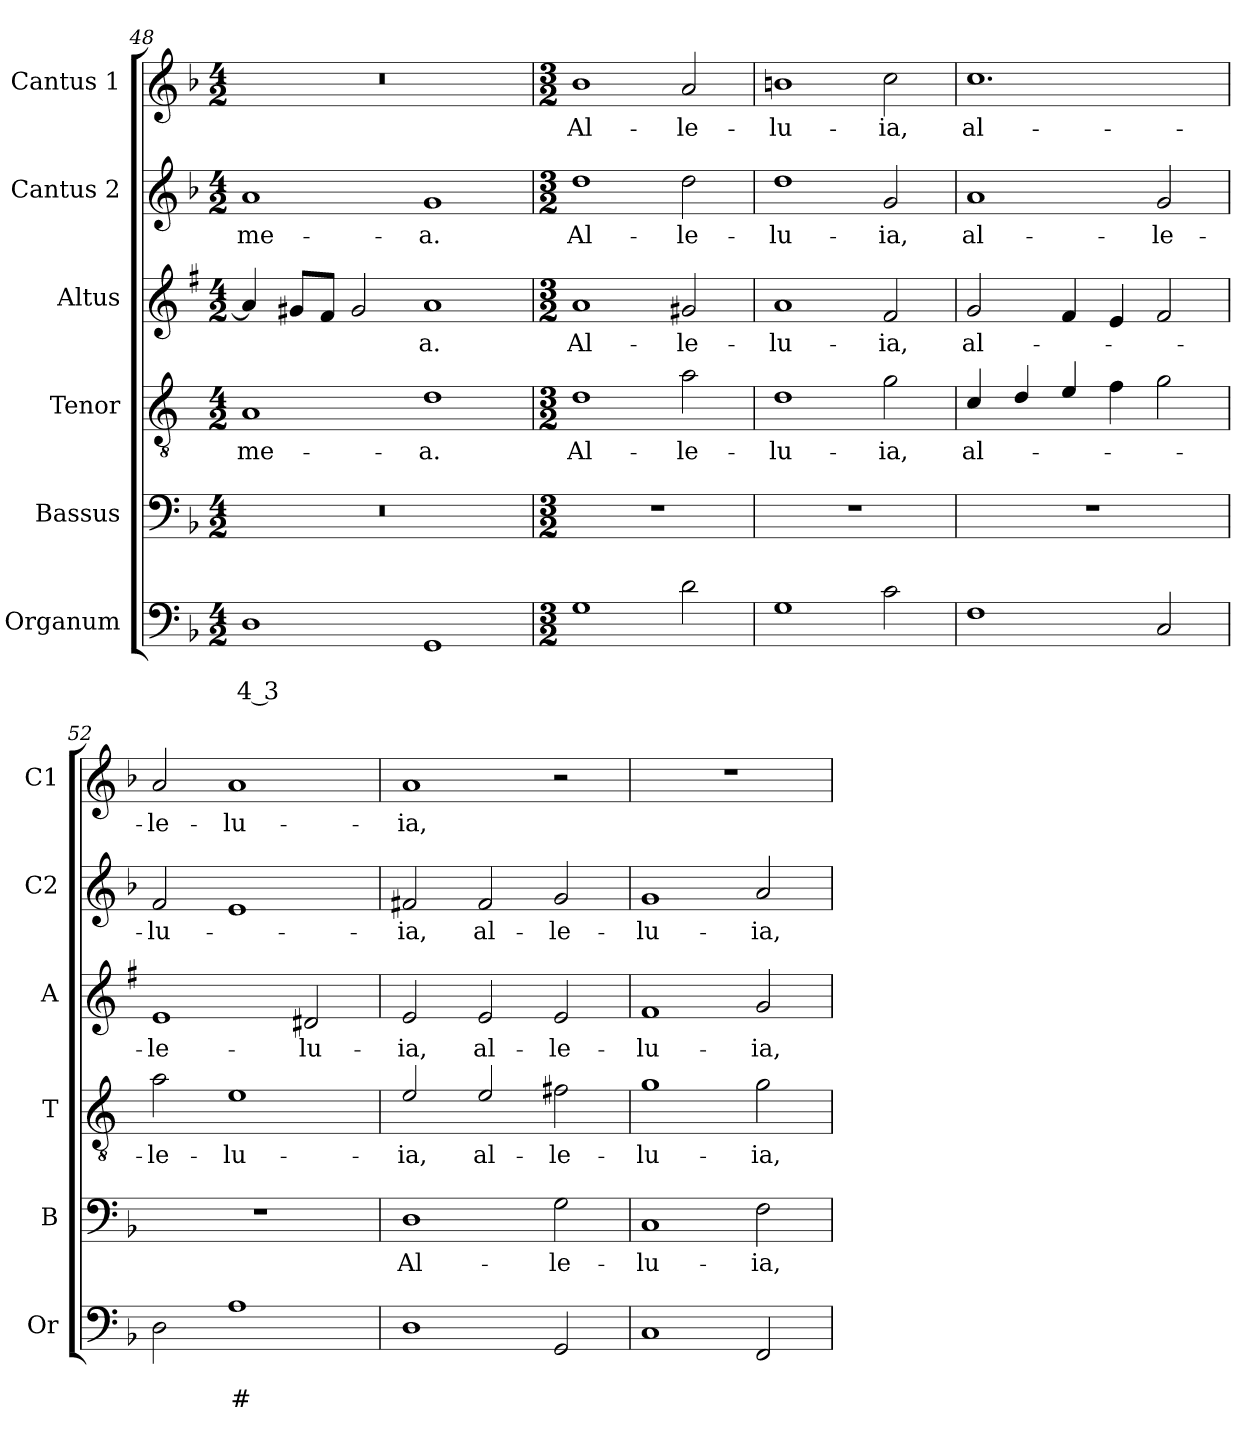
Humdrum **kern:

**kern	**text	**text	**kern	**text	**kern	**text	**kern	**text	**kern	**text	**kern	**text
*part6	*part6	*part6	*part5	*part5	*part4	*part4	*part3	*part3	*part2	*part2	*part1	*part1
*staff6	*staff6	*staff6	*staff5	*staff5	*staff4	*staff4	*staff3	*staff3	*staff2	*staff2	*staff1	*staff1
*I"Organum	*	*	*I"Bassus	*	*I"Tenor	*	*I"Altus	*	*I"Cantus 2	*	*I"Cantus 1	*
*I'Or	*	*	*I'B	*	*I'T	*	*I'A	*	*I'C2	*	*I'C1	*
*clefF4	*	*	*clefF4	*	*clefGv2	*	*clefG2	*	*clefG2	*	*clefG2	*
*	*	*	*	*	*ITrd4c7	*	*ITrd1c2	*	*	*	*	*
*k[b-]	*	*	*k[b-]	*	*k[b-]	*	*k[b-]	*	*k[b-]	*	*k[b-]	*
*F:	*	*	*F:	*	*F:	*	*F:	*	*F:	*	*F:	*
*M4/2	*	*	*M4/2	*	*M4/2	*	*M4/2	*	*M4/2	*	*M4/2	*
=48	=48	=48	=48	=48	=48	=48	=48	=48	=48	=48	=48	=48
!	!	!LO:LY:b	!	!	!	!LO:LY:b	!	!	!	!LO:LY:b	!	!
1D	.	4 3	0r	.	1D	me-	4g/]	.	1a	me-	0r	.
.	.	.	.	.	.	.	8f#X/L	.	.	.	.	.
.	.	.	.	.	.	.	8e/J	.	.	.	.	.
.	.	.	.	.	.	.	2f#/	.	.	.	.	.
!	!	!	!	!	!	!LO:LY:b	!	!LO:LY:b	!	!LO:LY:b	!	!
1GG	.	.	.	.	1G	-a.	1g	-a.	1g	-a.	.	.
!!LO:LB:g=z
=49	=49	=49	=49	=49	=49	=49	=49	=49	=49	=49	=49	=49
*M3/2	*	*	*M3/2	*	*M3/2	*	*M3/2	*	*M3/2	*	*M3/2	*
!	!	!	!	!	!	!LO:LY:b	!	!LO:LY:b	!	!LO:LY:b	!	!LO:LY:b
1G	.	.	1.r	.	1G	Al-	1g	Al-	1dd	Al-	1b-	Al-
!	!	!	!	!	!	!LO:LY:b	!	!LO:LY:b	!	!LO:LY:b	!	!LO:LY:b
2d\	.	.	.	.	2d\	-le-	2f#X/	-le-	2dd\	-le-	2a/	-le-
=50	=50	=50	=50	=50	=50	=50	=50	=50	=50	=50	=50	=50
!	!	!	!	!	!	!LO:LY:b	!	!LO:LY:b	!	!LO:LY:b	!	!LO:LY:b
1G	.	.	1.r	.	1G	-lu-	1g	-lu-	1dd	-lu-	1bn	-lu-
!	!	!	!	!	!	!LO:LY:b	!	!LO:LY:b	!	!LO:LY:b	!	!LO:LY:b
2c\	.	.	.	.	2c\	-ia,	2e/	-ia,	2g/	-ia,	2cc\	-ia,
=51	=51	=51	=51	=51	=51	=51	=51	=51	=51	=51	=51	=51
!	!	!	!	!	!	!LO:LY:b	!	!LO:LY:b	!	!LO:LY:b	!	!LO:LY:b
1F	.	.	1.r	.	4F/	al-	2f/	al-	1a	al-	1.cc	al-
.	.	.	.	.	4G/	.	.	.	.	.	.	.
.	.	.	.	.	4A/	.	4e/	.	.	.	.	.
.	.	.	.	.	4B-\	.	4d/	.	.	.	.	.
!	!	!	!	!	!	!	!	!	!	!LO:LY:b	!	!
2C/	.	.	.	.	2c\	.	2e/	.	2g/	-le-	.	.
=52	=52	=52	=52	=52	=52	=52	=52	=52	=52	=52	=52	=52
!	!	!	!	!	!	!LO:LY:b	!	!LO:LY:b	!	!LO:LY:b	!	!LO:LY:b
2D\	.	.	1.r	.	2d\	-le-	1d	-le-	2f/	-lu-	2a/	-le-
!	!	!LO:LY:b	!	!	!	!LO:LY:b	!	!	!	!	!	!LO:LY:b
1A	.	#	.	.	1A	-lu-	.	.	1e	.	1a	-lu-
!	!	!	!	!	!	!	!	!LO:LY:b	!	!	!	!
.	.	.	.	.	.	.	2c#X/	-lu-	.	.	.	.
=53	=53	=53	=53	=53	=53	=53	=53	=53	=53	=53	=53	=53
!	!	!	!	!LO:LY:b	!	!LO:LY:b	!	!LO:LY:b	!	!LO:LY:b	!	!LO:LY:b
1D	.	.	1D	Al-	2A/	-ia,	2d/	-ia,	2f#X/	-ia,	1a	-ia,
!	!	!	!	!	!	!LO:LY:b	!	!LO:LY:b	!	!LO:LY:b	!	!
.	.	.	.	.	2A/	al-	2d/	al-	2f#/	al-	.	.
!	!	!	!	!LO:LY:b	!	!LO:LY:b	!	!LO:LY:b	!	!LO:LY:b	!	!
2GG/	.	.	2G\	-le-	2Bn\	-le-	2d/	-le-	2g/	-le-	2r	.
=54	=54	=54	=54	=54	=54	=54	=54	=54	=54	=54	=54	=54
!	!	!	!	!LO:LY:b	!	!LO:LY:b	!	!LO:LY:b	!	!LO:LY:b	!	!
1C	.	.	1C	-lu-	1c	-lu-	1e	-lu-	1g	-lu-	1.r	.
!	!	!	!	!LO:LY:b	!	!LO:LY:b	!	!LO:LY:b	!	!LO:LY:b	!	!
2FF/	.	.	2F\	-ia,	2c\	-ia,	2f/	-ia,	2a/	-ia,	.	.
=	=	=	=	=	=	=	=	=	=	=	=	=
*-	*-	*-	*-	*-	*-	*-	*-	*-	*-	*-	*-	*-
